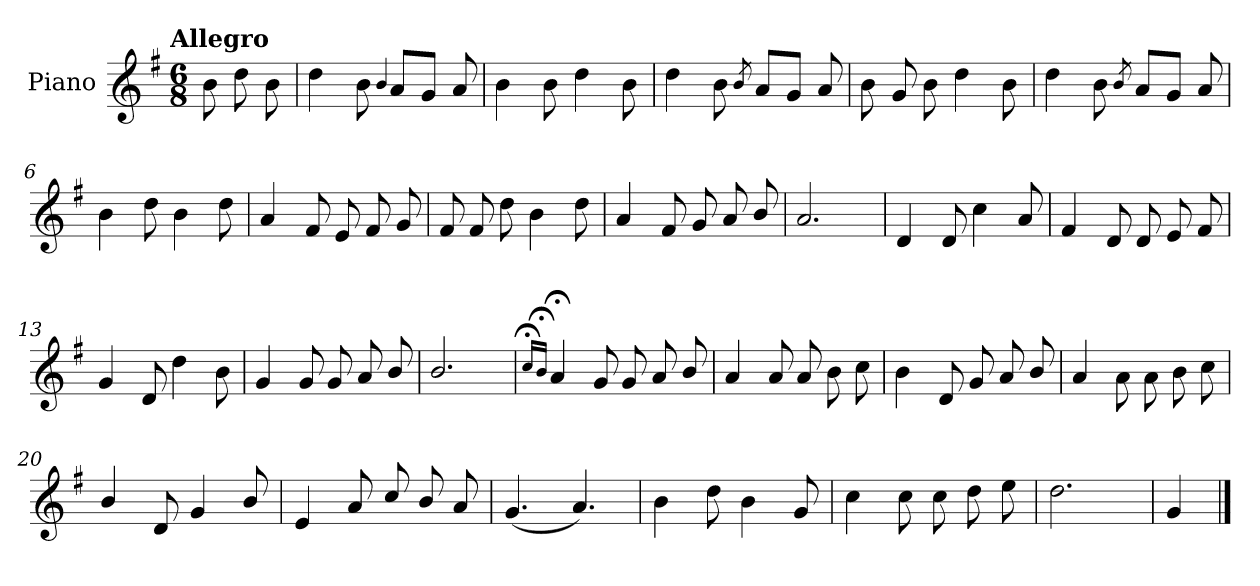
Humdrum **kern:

**kern
*part1
*staff1
*I"Piano
*I'Pno.
*clefG2
*k[f#]
!!LO:TX:omd:t=Allegro
*M6/8
*MM144
=
8b\
8dd\
8b\
=1
4dd\
8b\
4qqb/
8a/L
8g/J
8a/
=2
4b\
8b\
4dd\
8b\
=3
4dd\
8b\
8qb/
8a/L
8g/J
8a/
=4
8b\
8g/
8b\
4dd\
8b\
!!LO:LB:g=z
=5
4dd\
8b\
8qb/
8a/L
8g/J
8a/
=6
4b\
8dd\
4b\
8dd\
=7
4a/
8f#/
8e/
8f#/
8g/
=8
8f#/
8f#/
8dd\
4b\
8dd\
=9
4a/
8f#/
8g/
8a/
8b/
!!LO:LB:g=z
=10
2.a/
=11
4d/
8d/
4cc\
8a/
=12
4f#/
8d/
8d/
8e/
8f#/
=13
4g/
8d/
4dd\
8b\
=14
4g/
8g/
8g/
8a/
8b/
=15
2.b/
!!LO:LB:g=z
=16
16qqcc;</LL
16qqb;</JJ
4a;</
8g/
8g/
8a/
8b/
=17
4a/
8a/
8a/
8b\
8cc\
=18
4b\
8d/
8g/
8a/
8b/
=19
4a/
8a\
8a\
8b\
8cc\
=20
4b/
8d/
4g/
8b/
!!LO:LB:g=z
=21
4e/
8a/
8cc/
8b/
8a/
=22
(<4.g/
4.a/)
=23
4b\
8dd\
4b\
8g/
=24
4cc\
8cc\
8cc\
8dd\
8ee\
=25
2.dd\
=26
4g/
==
*-
